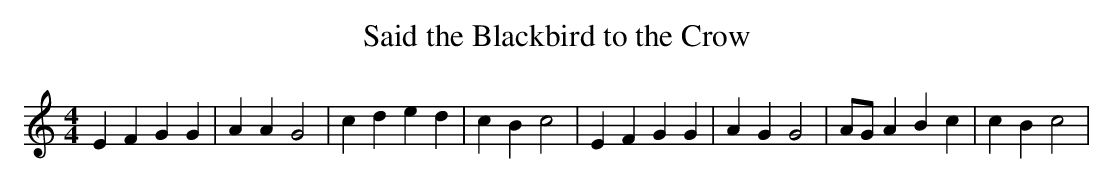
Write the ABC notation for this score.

X:1
T:Said the Blackbird to the Crow
M:4/4
L:1/4
K:C
 E F G G| A A G2| c d e d| c B c2| E F G G| A G G2| A/2G/2 A B c| c B c2|\
